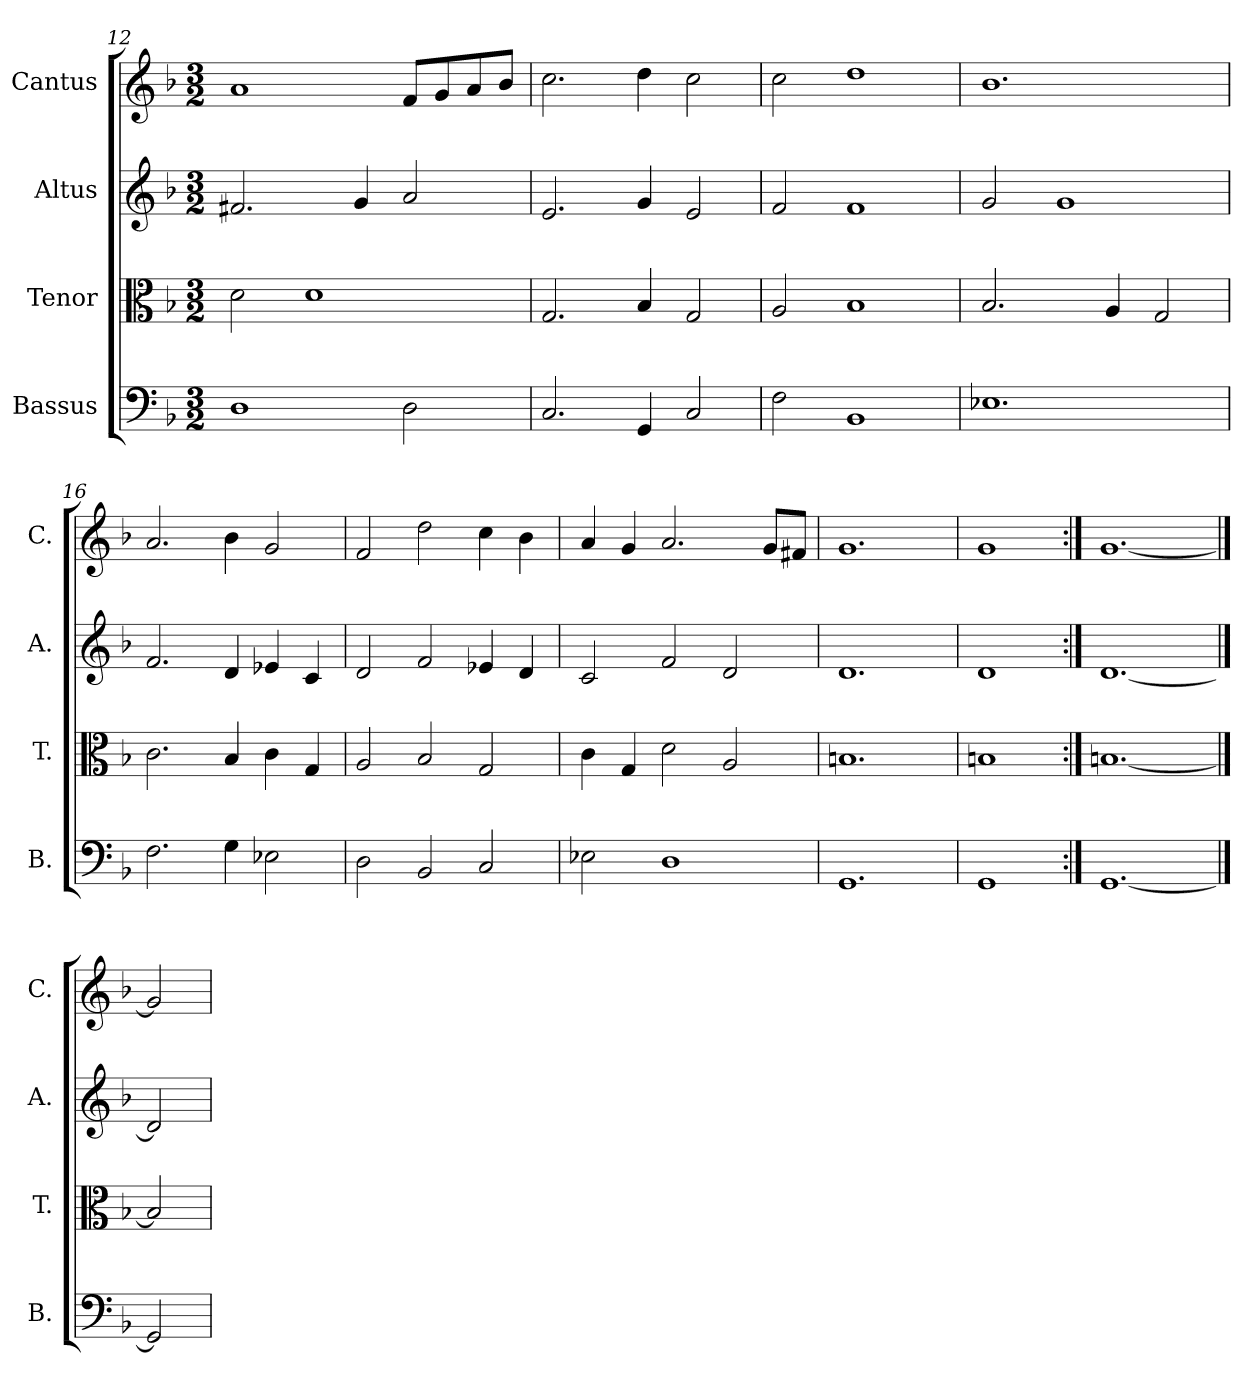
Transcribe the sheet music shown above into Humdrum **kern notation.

**kern	**kern	**kern	**kern
*part4	*part3	*part2	*part1
*staff4	*staff3	*staff2	*staff1
*I"Bassus	*I"Tenor	*I"Altus	*I"Cantus
*I'B.	*I'T.	*I'A.	*I'C.
!!LO:LB:g=z
*clefF4	*clefC3	*clefG2	*clefG2
*k[b-]	*k[b-]	*k[b-]	*k[b-]
*F:	*F:	*F:	*F:
*M3/2	*M3/2	*M3/2	*M3/2
=12	=12	=12	=12
1D	2d\	2.f#X/	1a
.	1d	.	.
.	.	4g/	.
2D\	.	2a/	8f/L
.	.	.	8g/
.	.	.	8a/
.	.	.	8b-/J
=13	=13	=13	=13
2.C/	2.G/	2.e/	2.cc\
4GG/	4B-/	4g/	4dd\
2C/	2G/	2e/	2cc\
=14	=14	=14	=14
2F\	2A/	2f/	2cc\
1BB-	1B-	1f	1dd
=15	=15	=15	=15
1.E-X	2.B-/	2g/	1.b-
.	.	1g	.
.	4A/	.	.
.	2G/	.	.
=16	=16	=16	=16
2.F\	2.c\	2.f/	2.a/
4G\	4B-/	4d/	4b-\
2E-X\	4c\	4e-X/	2g/
.	4G/	4c/	.
=17	=17	=17	=17
2D\	2A/	2d/	2f/
2BB-/	2B-/	2f/	2dd\
2C/	2G/	4e-X/	4cc\
.	.	4d/	4b-\
=18	=18	=18	=18
2E-X\	4c\	2c/	4a/
.	4G/	.	4g/
1D	2d\	2f/	2.a/
.	2A/	2d/	.
.	.	.	8g/L
.	.	.	8f#X/J
=19	=19	=19	=19
1.GG	1.Bn	1.d	1.g
=20	=20	=20	=20
1GG	1Bn	1d	1g
=21:|!	=21:|!	=21:|!	=21:|!
[1.GG	[1.Bn	[1.d	[1.g
==22	==22	==22	==22
2GG]	2B]	2d]	2g]
=	=	=	=
*-	*-	*-	*-
